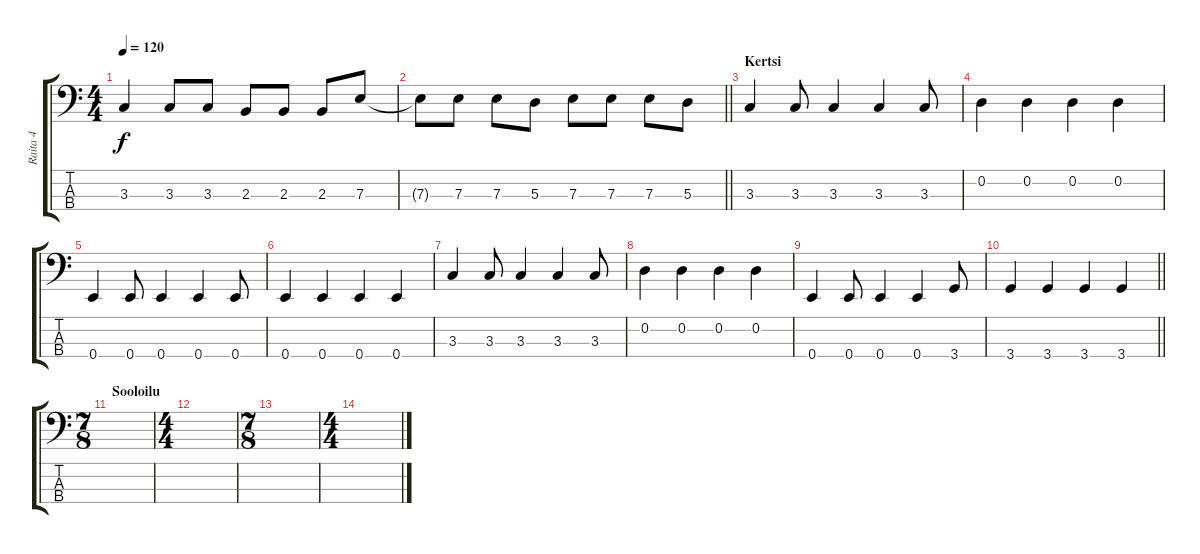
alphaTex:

\track ("Raita 4" "Raita 4") {instrument electricbassfinger}
\staff {score tabs}
\tuning (G2 D2 A1 E1) {hide}
\ts (4 4)
\tempo 120
\clef f4
\ks c
3.3.4{dy f} 3.3.8 3.3.8 2.3.8 2.3.8 2.3.8 7.3.8 |
\barLineRight lightlight
7.3{t}.8 7.3.8 7.3.8 5.3.8 7.3.8 7.3.8 7.3.8 5.3.8 |
\section ("" "Kertsi")
3.3.4 3.3.8 3.3.4 3.3.4 3.3.8 |
0.2.4 0.2.4 0.2.4 0.2.4 |
0.4.4 0.4.8 0.4.4 0.4.4 0.4.8 |
0.4.4 0.4.4 0.4.4 0.4.4 |
3.3.4 3.3.8 3.3.4 3.3.4 3.3.8 |
0.2.4 0.2.4 0.2.4 0.2.4 |
0.4.4 0.4.8 0.4.4 0.4.4 3.4.8 |
\barLineRight lightlight
3.4.4 3.4.4 3.4.4 3.4.4 |
\ts (7 8)
\section ("" "Sooloilu")
|
\ts (4 4)
|
\ts (7 8)
|
\ts (4 4)
